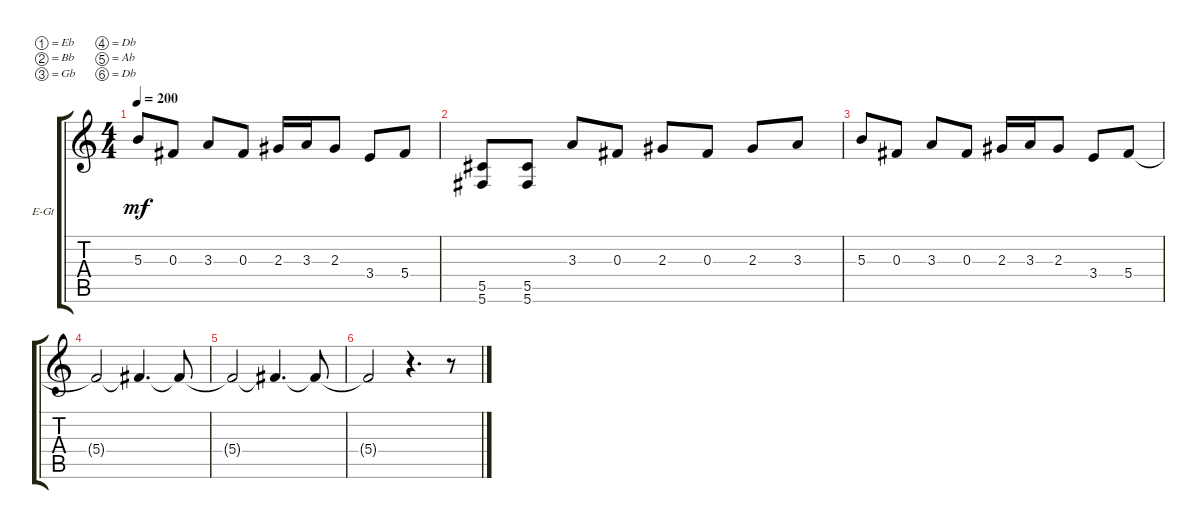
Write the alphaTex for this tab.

\bracketExtendMode groupsimilarinstruments
\firstSystemTrackNameOrientation horizontal
\otherSystemsTrackNameOrientation horizontal
\track ("Rythym Guitar" "E-Gt") {instrument electricguitarclean}
\staff {score tabs}
\tuning (Eb4 Bb3 Gb3 Db3 Ab2 Db2)
\ts (4 4)
\tempo 200
\clef g2
\ks c
5.3.8{dy mf} 0.3.8 3.3.8 0.3.8 2.3.16 3.3.16 2.3.8 3.4.8 5.4.8 |
(5.6 5.5).8 (5.6 5.5).8 3.3.8 0.3.8 2.3.8 0.3.8 2.3.8 3.3.8 |
5.3.8 0.3.8 3.3.8 0.3.8 2.3.16 3.3.16 2.3.8 3.4.8 5.4.8 |
5.4{t}.2 5.4{t}.4{d} 5.4{t}.8 |
5.4{t}.2 5.4{t}.4{d} 5.4{t}.8 |
5.4{t}.2 r.4{d} r.8
